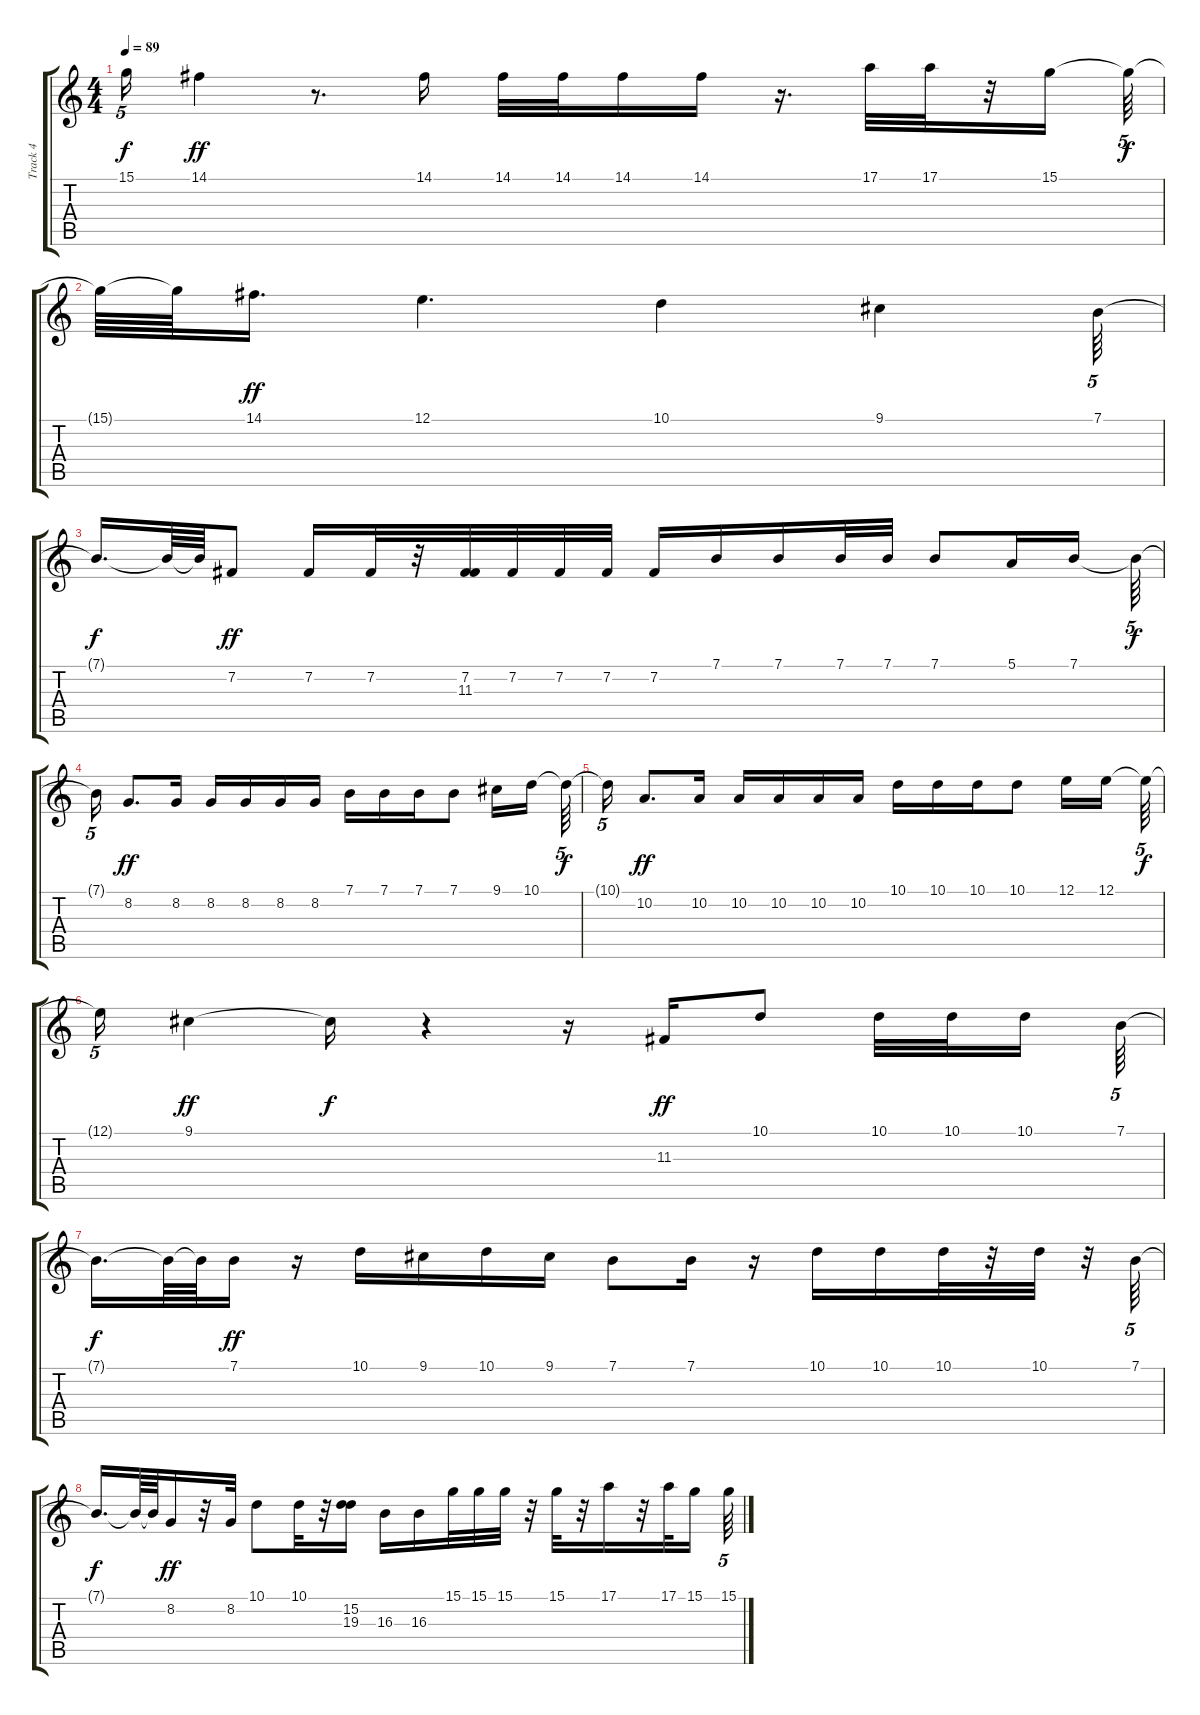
\track ("Track 4" "Track 4") {instrument flute}
\staff {score tabs}
\tuning (E4 B3 G3 D3 A2 E2) {hide}
\ts (4 4)
\tempo 89
\clef g2
\ks c
15.1{t}.16{tu (5 4) dy f} 14.1.4{dy ff} r.8{d} 14.1.16 14.1.32 14.1.32 14.1.16 14.1.16 r.16{d} 17.1.32 17.1.32 r.32 15.1.16 15.1{t}.64{tu (5 4) dy f} |
15.1{t}.64 15.1{t}.64 14.1.16{d dy ff} 12.1.4{d} 10.1.4 9.1.4 7.1.64{tu (5 4)} |
7.1{t}.16{d dy f} 7.1{t}.64 7.1{t}.64 7.2.8{dy ff} 7.2.16 7.2.32 r.32 (7.2 11.3).32 7.2.32 7.2.32 7.2.32 7.2.16 7.1.16 7.1.16 7.1.32 7.1.32 7.1.8 5.1.16 7.1.16 7.1{t}.64{tu (5 4) dy f} |
7.1{t}.16{tu (5 4)} 8.2.8{d dy ff} 8.2.16 8.2.16 8.2.16 8.2.16 8.2.16 7.1.16 7.1.16 7.1.16 7.1.8 9.1.16 10.1.16{beam splitsecondary} 10.1{t}.64{tu (5 4) dy f} |
10.1{t}.16{tu (5 4)} 10.2.8{d dy ff} 10.2.16 10.2.16 10.2.16 10.2.16 10.2.16 10.1.16 10.1.16 10.1.16 10.1.8 12.1.16 12.1.16{beam splitsecondary} 12.1{t}.64{tu (5 4) dy f} |
12.1{t}.16{tu (5 4)} 9.1.4{dy ff} 9.1{t}.16{dy f} r.4 r.16 11.3.16{dy ff} 10.1.8 10.1.32 10.1.32 10.1.16{beam splitsecondary} 7.1.64{tu (5 4)} |
7.1{t}.16{d dy f} 7.1{t}.64 7.1{t}.64 7.1.16{dy ff} r.16 10.1.16 9.1.16 10.1.16 9.1.16 7.1.8 7.1.16 r.16 10.1.16 10.1.16 10.1.32 r.32 10.1.32 r.32 7.1.64{tu (5 4)} |
7.1{t}.16{d dy f} 7.1{t}.64 7.1{t}.64 8.2.16{dy ff} r.32 8.2.32 10.1.8 10.1.32 r.32 (15.2 19.3).16 16.3.16 16.3.16 15.1.32 15.1.32 15.1.32 r.32 15.1.32 r.32 17.1.16 r.32 17.1.32 15.1.16 15.1.64{tu (5 4)}
